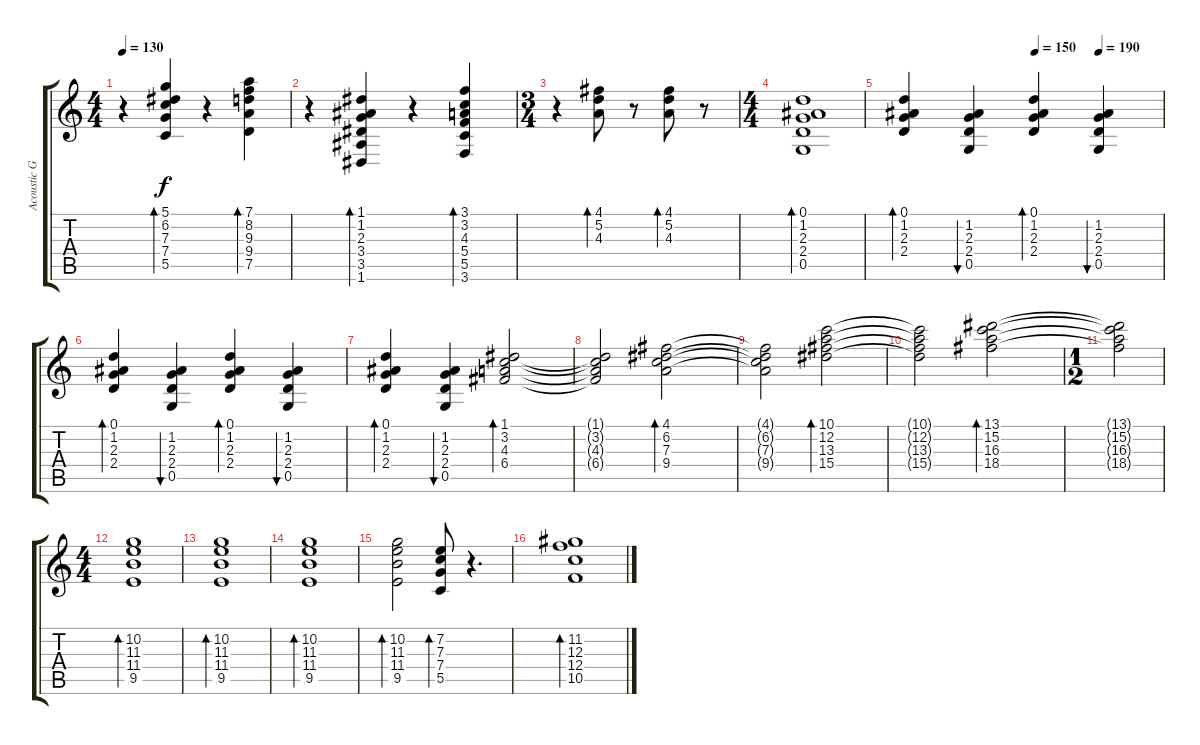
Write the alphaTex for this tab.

\track ("Acoustic Guitar" "Acoustic G") {instrument acousticguitarsteel}
\staff {score tabs}
\tuning (D4 A3 F3 C3 G2 D2) {hide}
\ts (4 4)
\tempo 130
\clef g2
\ks c
r.4{dy f} (5.1 6.2 7.3 7.4 5.5).4{bd 60} r.4 (7.1 8.2 9.3 9.4 7.5).4{bd 60} |
r.4 (1.1 1.2 2.3 3.4 3.5 1.6).4{bd 60} r.4 (3.1 3.2 4.3 5.4 5.5 3.6).4{bd 60} |
\ts (3 4)
r.4 (4.1 5.2 4.3).8{bd 60} r.8 (4.1 5.2 4.3).8{bd 60} r.8 |
\ts (4 4)
(0.1 1.2 2.3 2.4 0.5).1{bd 60 volume 14} |
\tempo (150 0.5)
\tempo (190 0.75)
(0.1 1.2 2.3 2.4).4{bd 60} (1.2 2.3 2.4 0.5).4{bu 60} (0.1 1.2 2.3 2.4).4{bd 60} (1.2 2.3 2.4 0.5).4{bu 60} |
(0.1 1.2 2.3 2.4).4{bd 60} (1.2 2.3 2.4 0.5).4{bu 60} (0.1 1.2 2.3 2.4).4{bd 60} (1.2 2.3 2.4 0.5).4{bu 60} |
(0.1 1.2 2.3 2.4).4{bd 60} (1.2 2.3 2.4 0.5).4{bu 60} (1.1 3.2 4.3 6.4).2{bd 60} |
(1.1{t} 3.2{t} 4.3{t} 6.4{t}).2 (4.1 6.2 7.3 9.4).2{bd 60} |
(4.1{t} 6.2{t} 7.3{t} 9.4{t}).2 (10.1 12.2 13.3 15.4).2{bd 60} |
(10.1{t} 12.2{t} 13.3{t} 15.4{t}).2 (13.1 15.2 16.3 18.4).2{bd 60} |
\ts (1 2)
(13.1{t} 15.2{t} 16.3{t} 18.4{t}).2 |
\ts (4 4)
(10.2 11.3 11.4 9.5).1{bd 60} |
(10.2 11.3 11.4 9.5).1{bd 60} |
(10.2 11.3 11.4 9.5).1{bd 60} |
(10.2 11.3 11.4 9.5).2{bd 60} (7.2 7.3 7.4 5.5).8{bd 60} r.4{d} |
(11.2 12.3 12.4 10.5).1{bd 60}
